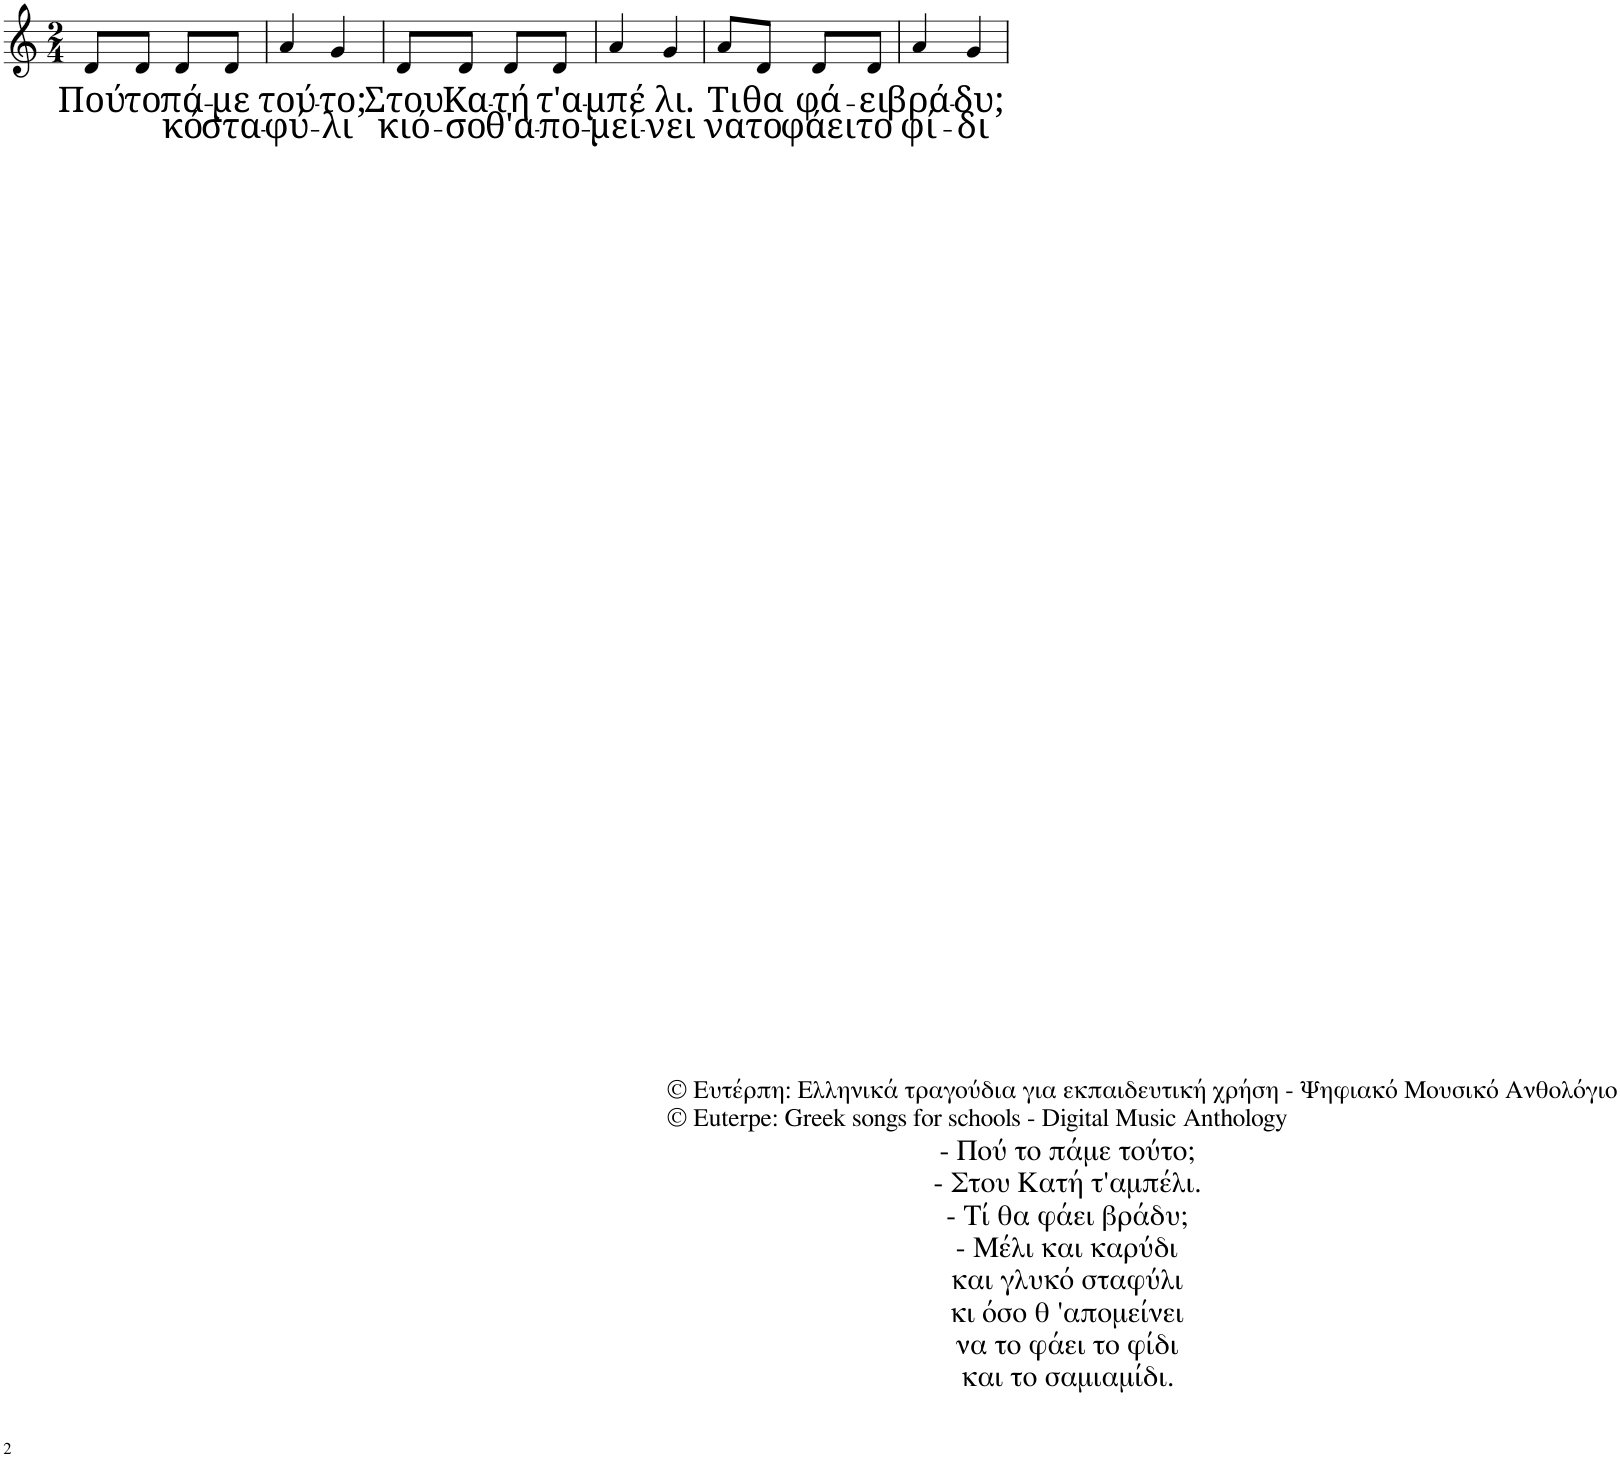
**kern	**text	**text
*part1	*part1	*part1
*staff1	*staff1	*staff1
*I"Piano	*	*
*I'Pno.	*	*
*clefG2	*	*
*k[]	*	*
*M2/4	*	*
=1	=1	=1
!	!LO:LY:b	!
8d/L	Πού	.
!	!LO:LY:b	!
8d/J	το	.
!	!LO:LY:b	!LO:LY:b
8d/L	πά-	κό
!	!LO:LY:b	!LO:LY:b
8d/J	-με	στα-
=2	=2	=2
!	!LO:LY:b	!LO:LY:b
4a/	τού-	-φύ-
!	!LO:LY:b	!LO:LY:b
4g/	-το;	-λι
=3	=3	=3
!	!LO:LY:b	!LO:LY:b
8d/L	Στου	κιό-
!	!LO:LY:b	!LO:LY:b
8d/J	Κα-	-σο
!	!LO:LY:b	!LO:LY:b
8d/L	-τή	θ'α-
!	!LO:LY:b	!LO:LY:b
8d/J	τ'α-	-πο-
=4	=4	=4
!	!LO:LY:b	!LO:LY:b
4a/	-μπέ	-μεί-
!	!LO:LY:b	!LO:LY:b
4g/	λι.	-νει
=5	=5	=5
!	!LO:LY:b	!LO:LY:b
8a/L	Τι	να
!LO:TX:b:t=© Ευτέρπη&colon; Ελληνικά τραγούδια για εκπαιδευτική χρήση ‐ Ψηφιακό Μουσικό Ανθολόγιο	!	!
!LO:TX:b:t=© Euterpe&colon; Greek songs for schools ‐ Digital Music Anthology	!	!
!	!LO:LY:b	!LO:LY:b
8d/J	θα	το
!	!LO:LY:b	!LO:LY:b
8d/L	φά-	φάει
!	!LO:LY:b	!LO:LY:b
8d/J	-ει	το
=6	=6	=6
!LO:TX:b:t=‐ Πού το πάμε τούτο;	!	!
!LO:TX:b:t=‐ Στου Κατή τ'αμπέλι.	!	!
!LO:TX:b:t=‐ Τί θα φάει βράδυ;	!	!
!LO:TX:b:t=‐ Μέλι και καρύδι	!	!
!LO:TX:b:t=και γλυκό σταφύλι	!	!
!LO:TX:b:t=κι όσο θ 'απομείνει	!	!
!LO:TX:b:t=να το φάει το φίδι	!	!
!LO:TX:b:t=και το σαμιαμίδι.	!	!
!	!LO:LY:b	!LO:LY:b
4a/	βρά-	φί-
!	!LO:LY:b	!LO:LY:b
4g/	-δυ;	-δι
=	=	=
*-	*-	*-
